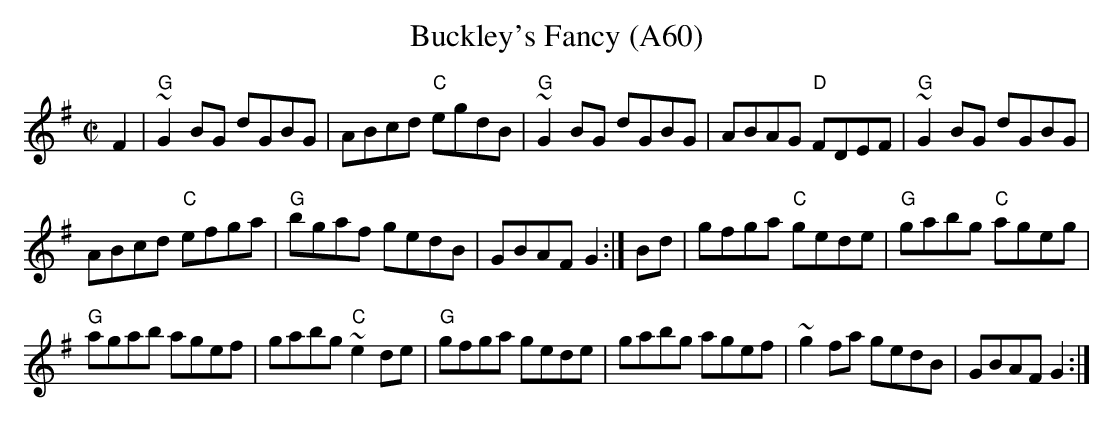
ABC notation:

X:1
T:Buckley's Fancy (A60)
E:9
M:C|
K:G
F2|"G"~G2 BG dGBG|ABcd "C"egdB|"G"~G2 BG dGBG|\
ABAG "D"FDEF|"G"~G2BG dGBG|
ABcd "C"efga|"G"bgaf gedB|GBAF G2:|\
Bd|gfga "C"gede|"G"gabg "C"ageg|
"G"agab agef|gabg "C"~e2 de|"G"gfga gede|\
gabg agef|~g2fa gedB|GBAF G2:|
